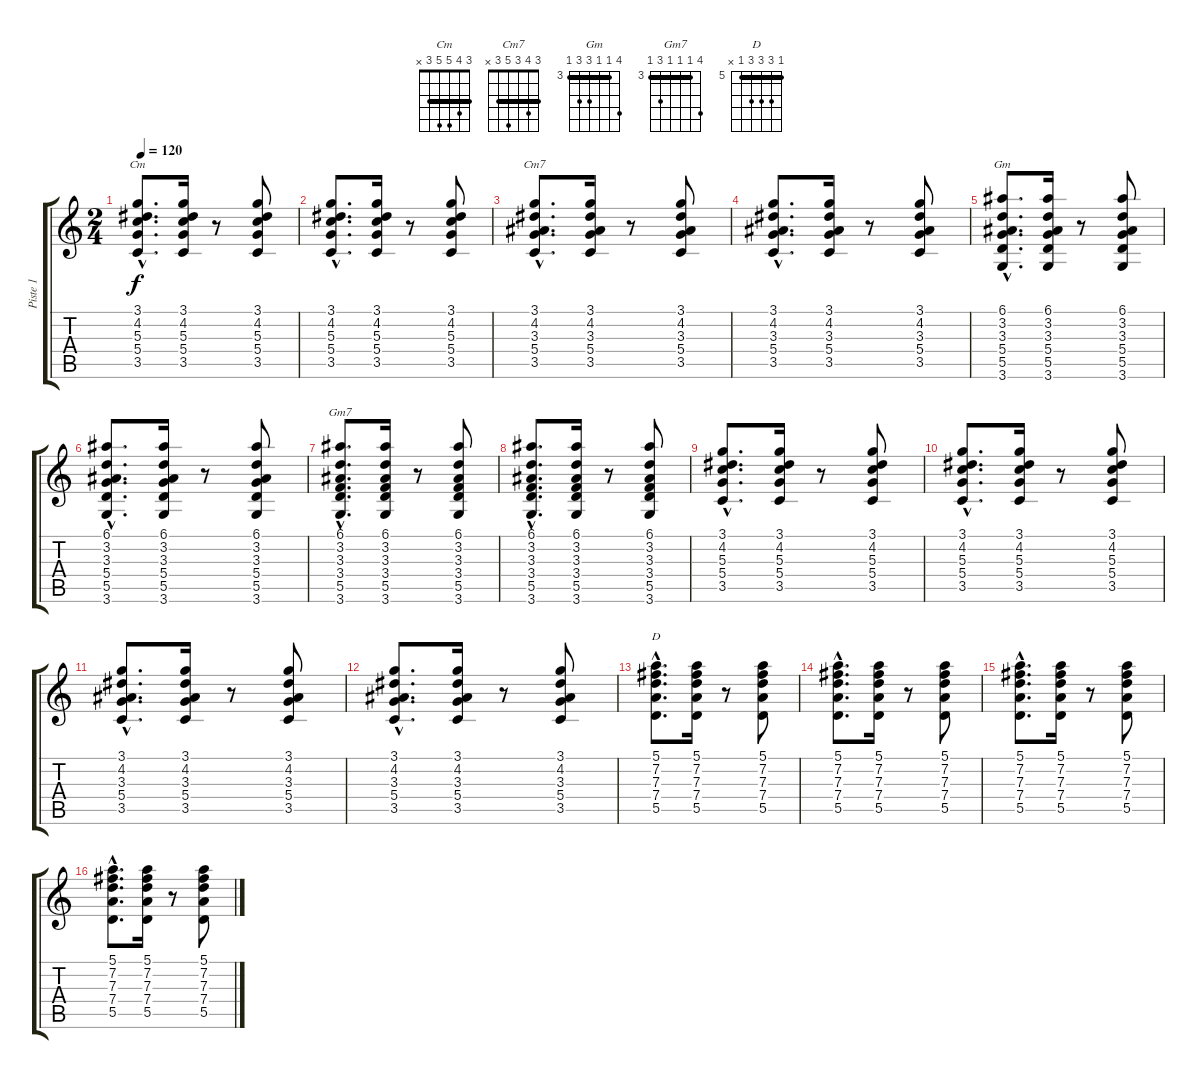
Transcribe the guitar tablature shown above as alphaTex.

\track ("Piste 1" "Piste 1") {instrument acousticguitarsteel}
\staff {score tabs}
\tuning (E4 B3 G3 D3 A2 E2) {hide}
\chord ("Cm" 3 4 5 5 3 x) {barre 3}
\chord ("Cm7" 3 4 3 5 3 x) {barre 3}
\chord ("Gm" 6 3 3 5 5 3) {firstfret 3 barre 3}
\chord ("Gm7" 6 3 3 3 5 3) {firstfret 3 barre 3}
\chord ("D" 5 7 7 7 5 x) {firstfret 5 barre 5}
\ts (2 4)
\tempo 120
\clef g2
\ks c
(3.1{hac} 4.2{hac} 5.3{hac} 5.4{hac} 3.5{hac}).8{d ch "Cm" dy f} (3.1 4.2 5.3 5.4 3.5).16 r.8 (3.1 4.2 5.3 5.4 3.5).8 |
(3.1{hac} 4.2{hac} 5.3{hac} 5.4{hac} 3.5{hac}).8{d} (3.1 4.2 5.3 5.4 3.5).16 r.8 (3.1 4.2 5.3 5.4 3.5).8 |
(3.1{hac} 4.2{hac} 3.3{hac} 5.4{hac} 3.5{hac}).8{d ch "Cm7"} (3.1 4.2 3.3 5.4 3.5).16 r.8 (3.1 4.2 3.3 5.4 3.5).8 |
(3.1{hac} 4.2{hac} 3.3{hac} 5.4{hac} 3.5{hac}).8{d} (3.1 4.2 3.3 5.4 3.5).16 r.8 (3.1 4.2 3.3 5.4 3.5).8 |
(6.1{hac} 3.2{hac} 3.3{hac} 5.4{hac} 5.5{hac} 3.6{hac}).8{d ch "Gm"} (6.1 3.2 3.3 5.4 5.5 3.6).16 r.8 (6.1 3.2 3.3 5.4 5.5 3.6).8 |
(6.1{hac} 3.2{hac} 3.3{hac} 5.4{hac} 5.5{hac} 3.6{hac}).8{d} (6.1 3.2 3.3 5.4 5.5 3.6).16 r.8 (6.1 3.2 3.3 5.4 5.5 3.6).8 |
(6.1{hac} 3.2{hac} 3.3{hac} 3.4{hac} 5.5{hac} 3.6{hac}).8{d ch "Gm7"} (6.1 3.2 3.3 3.4 5.5 3.6).16 r.8 (6.1 3.2 3.3 3.4 5.5 3.6).8 |
(6.1{hac} 3.2{hac} 3.3{hac} 3.4{hac} 5.5{hac} 3.6{hac}).8{d} (6.1 3.2 3.3 3.4 5.5 3.6).16 r.8 (6.1 3.2 3.3 3.4 5.5 3.6).8 |
(3.1{hac} 4.2{hac} 5.3{hac} 5.4{hac} 3.5{hac}).8{d} (3.1 4.2 5.3 5.4 3.5).16 r.8 (3.1 4.2 5.3 5.4 3.5).8 |
(3.1{hac} 4.2{hac} 5.3{hac} 5.4{hac} 3.5{hac}).8{d} (3.1 4.2 5.3 5.4 3.5).16 r.8 (3.1 4.2 5.3 5.4 3.5).8 |
(3.1{hac} 4.2{hac} 3.3{hac} 5.4{hac} 3.5{hac}).8{d} (3.1 4.2 3.3 5.4 3.5).16 r.8 (3.1 4.2 3.3 5.4 3.5).8 |
(3.1{hac} 4.2{hac} 3.3{hac} 5.4{hac} 3.5{hac}).8{d} (3.1 4.2 3.3 5.4 3.5).16 r.8 (3.1 4.2 3.3 5.4 3.5).8 |
(5.1{hac} 7.2{hac} 7.3{hac} 7.4{hac} 5.5{hac}).8{d ch "D"} (5.1 7.2 7.3 7.4 5.5).16 r.8 (5.1 7.2 7.3 7.4 5.5).8 |
(5.1{hac} 7.2{hac} 7.3{hac} 7.4{hac} 5.5{hac}).8{d} (5.1 7.2 7.3 7.4 5.5).16 r.8 (5.1 7.2 7.3 7.4 5.5).8 |
(5.1{hac} 7.2{hac} 7.3{hac} 7.4{hac} 5.5{hac}).8{d} (5.1 7.2 7.3 7.4 5.5).16 r.8 (5.1 7.2 7.3 7.4 5.5).8 |
(5.1{hac} 7.2{hac} 7.3{hac} 7.4{hac} 5.5{hac}).8{d} (5.1 7.2 7.3 7.4 5.5).16 r.8 (5.1 7.2 7.3 7.4 5.5).8
